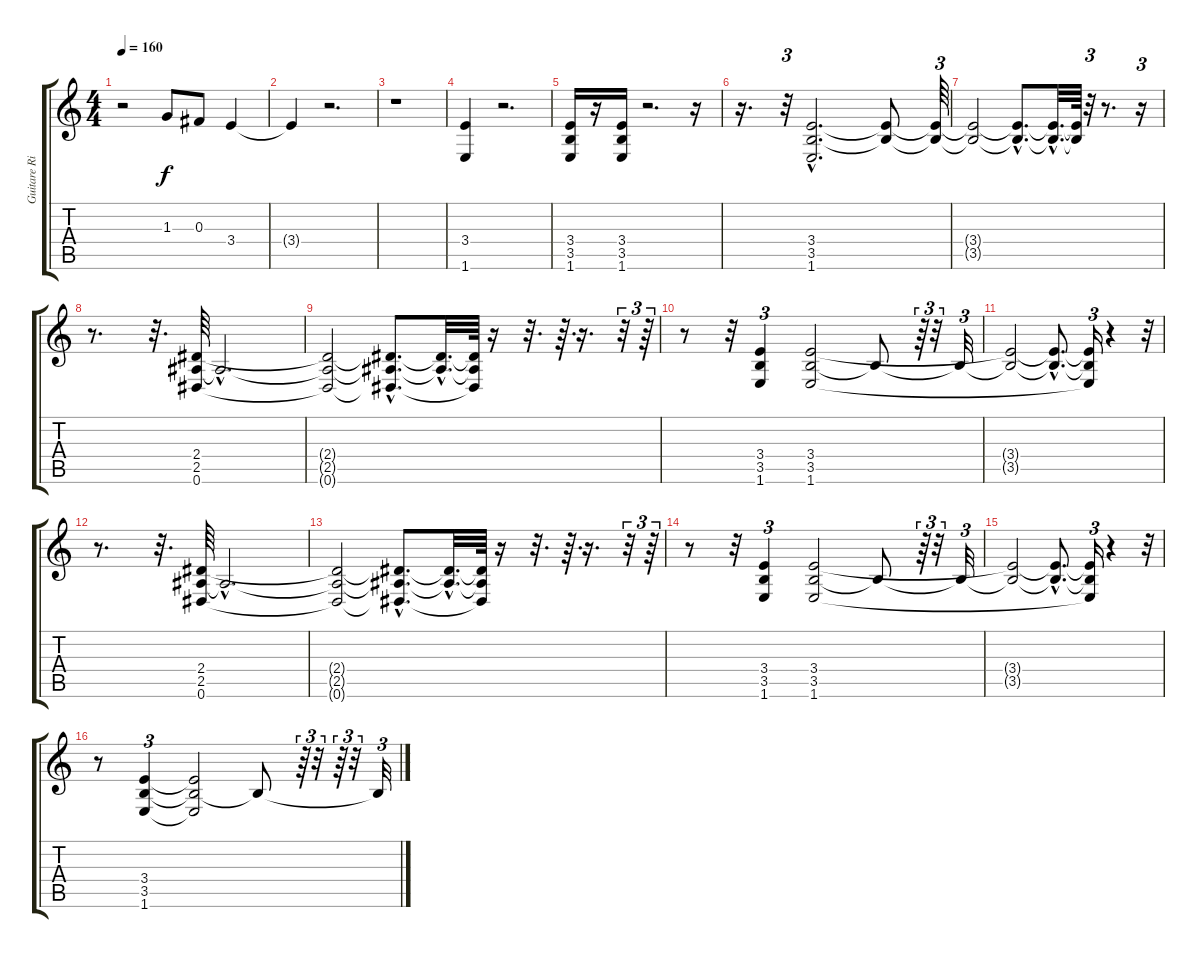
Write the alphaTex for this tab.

\track ("Guitare Riffs" "Guitare Ri") {instrument distortionguitar}
\staff {score tabs}
\tuning (Eb4 Bb3 Gb3 Db3 Ab2 Eb2) {hide}
\ts (4 4)
\tempo 160
\clef g2
\ks c
r.2{dy fff} 1.3.8{dy f} 0.3.8 3.4.4 |
3.4{t}.4 r.2{d} |
r.1 |
(3.4 1.6).4 r.2{d} |
(3.4 3.5 1.6).16 r.16 (3.4 3.5 1.6).16 r.2{d} r.16 |
r.16{d} r.32{tu (3 2)} (3.4{hac} 3.5{hac} 1.6{hac}).2{d} (3.4{t} 3.5{t}).8 (3.4{t} 3.5{t}).64{tu (3 2)} |
(3.4{t} 3.5{t}).2 (3.4{hac t} 3.5{hac t}).8{d} (3.4{hac t} 3.5{hac t}).32{d} (3.4{t} 3.5{t}).64 r.32{tu (3 2)} r.8{d} r.16{tu (3 2)} |
r.8{d} r.32{d} (2.4 2.5 0.6).64 2.5{hac t}.2{d} |
(2.4{t} 2.5{t} 0.6{t}).2 (2.4{hac t} 2.5{hac t} 0.6{hac t}).8{d} (2.4{hac t} 2.5{hac t}).32{d} (2.4{t} 2.5{t} 0.6{t}).64 r.16 r.32{d} r.64{d tu (3 2)} r.16{d} r.32{tu (3 2)} r.64{tu (3 2)} |
r.8 r.32 (3.4 3.5 1.6).4{tu (3 2)} (3.4 3.5 1.6).2 3.5{t}.8 r.64{tu (3 2)} r.32{tu (3 2)} 3.5{t}.32{tu (3 2)} |
(3.4{t} 3.5{t}).2 (3.4{hac t} 3.5{hac t}).8{d} (3.4{t} 3.5{t} 1.6{t}).16{tu (3 2)} r.4 r.32{tu (3 2)} |
r.8{d} r.32{d} (2.4 2.5 0.6).64 2.5{hac t}.2{d} |
(2.4{t} 2.5{t} 0.6{t}).2 (2.4{hac t} 2.5{hac t} 0.6{hac t}).8{d} (2.4{hac t} 2.5{hac t}).32{d} (2.4{t} 2.5{t} 0.6{t}).64 r.16 r.32{d} r.64{d tu (3 2)} r.16{d} r.32{tu (3 2)} r.64{tu (3 2)} |
r.8 r.32 (3.4 3.5 1.6).4{tu (3 2)} (3.4 3.5 1.6).2 3.5{t}.8 r.64{tu (3 2)} r.32{tu (3 2)} 3.5{t}.32{tu (3 2)} |
(3.4{t} 3.5{t}).2 (3.4{hac t} 3.5{hac t}).8{d} (3.4{t} 3.5{t} 1.6{t}).16{tu (3 2)} r.4 r.32{tu (3 2)} |
r.8 (3.4 3.5 1.6).4{tu (3 2)} (3.4{t} 3.5{t} 1.6{t}).2 3.5{t}.8 r.64{tu (3 2)} r.32{tu (3 2)} r.64{tu (3 2)} r.32{tu (3 2)} 3.5{t}.32{tu (3 2)}
